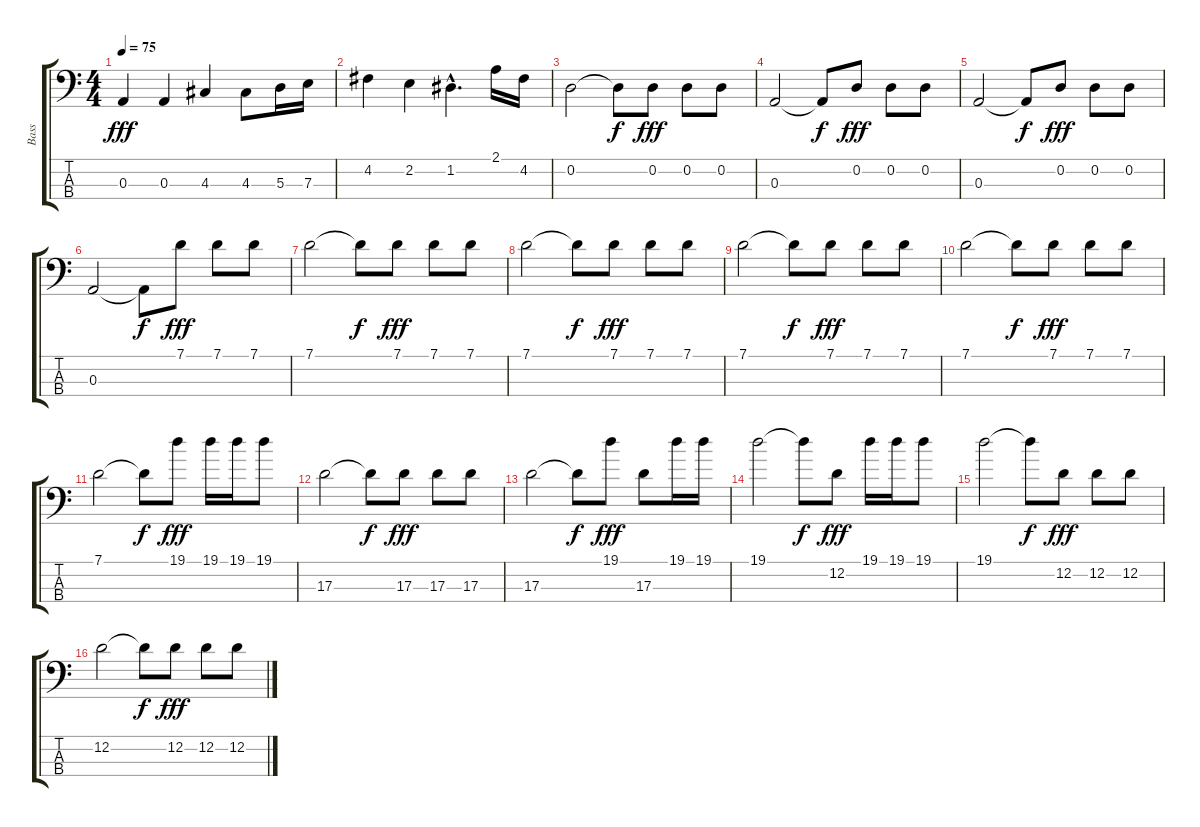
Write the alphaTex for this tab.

\track ("Bass" "Bass") {instrument electricbassfinger}
\staff {score tabs}
\tuning (G2 D2 A1 E1) {hide}
\ts (4 4)
\tempo 75
\clef f4
\ks c
0.3.4{dy fff} 0.3.4 4.3.4 4.3.8 5.3.16 7.3.16 |
4.2.4 2.2.4 1.2{hac}.4{d} 2.1.16 4.2.16 |
0.2.2 0.2{t}.8{dy f} 0.2.8{dy fff} 0.2.8 0.2.8 |
0.3.2 0.3{t}.8{dy f} 0.2.8{dy fff} 0.2.8 0.2.8 |
0.3.2 0.3{t}.8{dy f} 0.2.8{dy fff} 0.2.8 0.2.8 |
0.3.2 0.3{t}.8{dy f} 7.1.8{dy fff} 7.1.8 7.1.8 |
7.1.2 7.1{t}.8{dy f} 7.1.8{dy fff} 7.1.8 7.1.8 |
7.1.2 7.1{t}.8{dy f} 7.1.8{dy fff} 7.1.8 7.1.8 |
7.1.2 7.1{t}.8{dy f} 7.1.8{dy fff} 7.1.8 7.1.8 |
7.1.2 7.1{t}.8{dy f} 7.1.8{dy fff} 7.1.8 7.1.8 |
7.1.2 7.1{t}.8{dy f} 19.1.8{dy fff} 19.1.16 19.1.16 19.1.8 |
17.3.2 17.3{t}.8{dy f} 17.3.8{dy fff} 17.3.8 17.3.8 |
17.3.2 17.3{t}.8{dy f} 19.1.8{dy fff} 17.3.8 19.1.16 19.1.16 |
19.1.2 19.1{t}.8{dy f} 12.2.8{dy fff} 19.1.16 19.1.16 19.1.8 |
19.1.2 19.1{t}.8{dy f} 12.2.8{dy fff} 12.2.8 12.2.8 |
12.2.2 12.2{t}.8{dy f} 12.2.8{dy fff} 12.2.8 12.2.8
